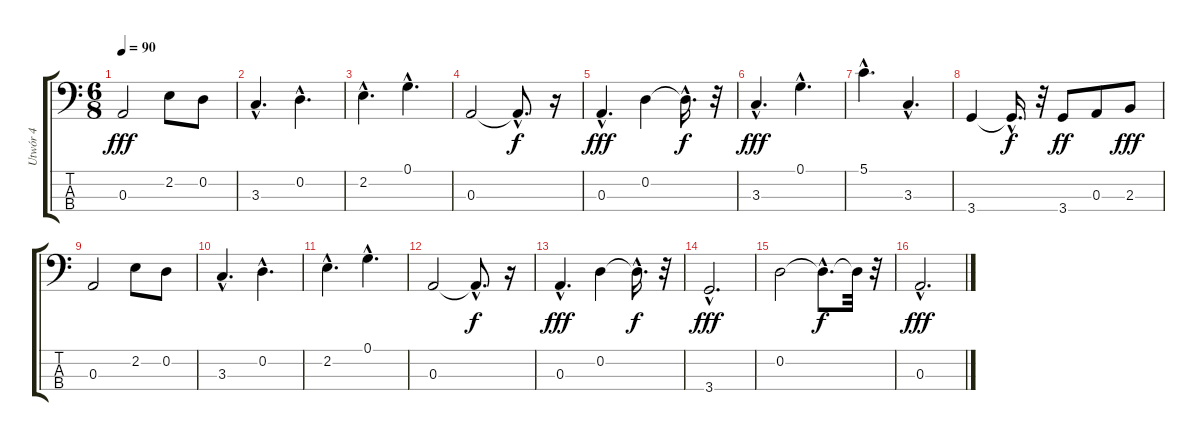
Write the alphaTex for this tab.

\track ("Utwór 4" "Utwór 4") {instrument electricbassfinger}
\staff {score tabs}
\tuning (G2 D2 A1 E1) {hide}
\ts (6 8)
\tempo 90
\clef f4
\ks c
0.3.2{dy fff} 2.2.8 0.2.8 |
3.3{hac}.4{d} 0.2{hac}.4{d} |
2.2{hac}.4{d} 0.1{hac}.4{d} |
0.3.2 0.3{hac t}.8{d dy f} r.16 |
0.3{hac}.4{d dy fff} 0.2.4 0.2{hac t}.16{d dy f} r.32 |
3.3{hac}.4{d dy fff} 0.1{hac}.4{d} |
5.1{hac}.4{d} 3.3{hac}.4{d} |
3.4.4 3.4{hac t}.16{d dy f} r.32 3.4.8{dy ff} 0.3.8 2.3.8{dy fff} |
0.3.2 2.2.8 0.2.8 |
3.3{hac}.4{d} 0.2{hac}.4{d} |
2.2{hac}.4{d} 0.1{hac}.4{d} |
0.3.2 0.3{hac t}.8{d dy f} r.16 |
0.3{hac}.4{d dy fff} 0.2.4 0.2{hac t}.16{d dy f} r.32 |
3.4{hac}.2{d dy fff} |
0.2.2 0.2{hac t}.8{d dy f} 0.2{t}.32 r.32 |
0.3{hac}.2{d dy fff}
